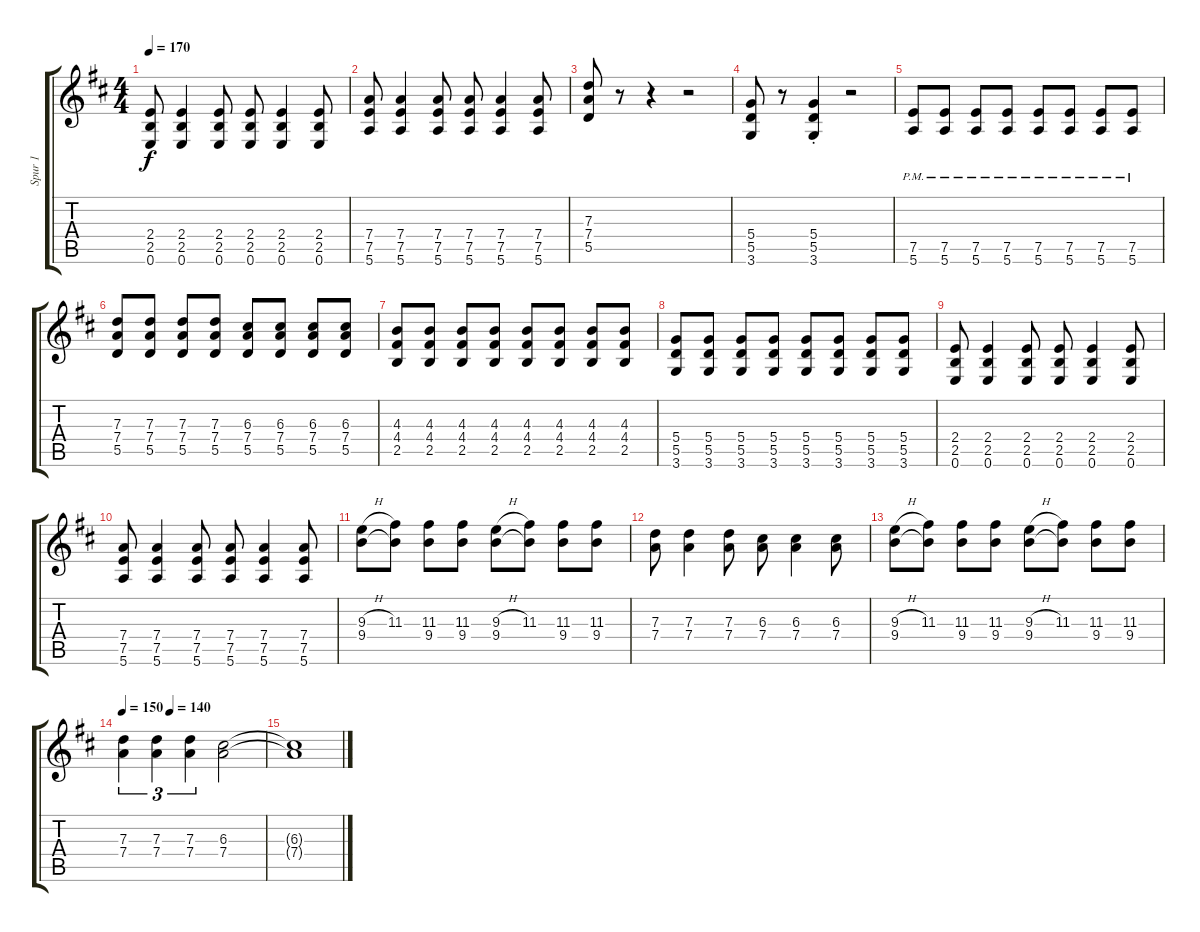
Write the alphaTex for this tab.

\track ("Spur 1" "Spur 1") {instrument distortionguitar}
\staff {score tabs}
\tuning (E4 B3 G3 D3 A2 E2) {hide}
\ts (4 4)
\tempo 170
\clef g2
\ks d
(2.4 2.5 0.6).8{dy f} (2.4 2.5 0.6).4 (2.4 2.5 0.6).8 (2.4 2.5 0.6).8 (2.4 2.5 0.6).4 (2.4 2.5 0.6).8 |
(7.4 7.5 5.6).8 (7.4 7.5 5.6).4 (7.4 7.5 5.6).8 (7.4 7.5 5.6).8 (7.4 7.5 5.6).4 (7.4 7.5 5.6).8 |
(7.3 7.4 5.5).8 r.8 r.4 r.2 |
(5.4 5.5 3.6).8 r.8 (5.4{st} 5.5 3.6).4 r.2 |
(7.5{pm} 5.6{pm}).8 (7.5{pm} 5.6{pm}).8 (7.5{pm} 5.6{pm}).8 (7.5{pm} 5.6{pm}).8 (7.5{pm} 5.6{pm}).8 (7.5{pm} 5.6{pm}).8 (7.5{pm} 5.6{pm}).8 (7.5{pm} 5.6{pm}).8 |
(7.3 7.4 5.5).8 (7.3 7.4 5.5).8 (7.3 7.4 5.5).8 (7.3 7.4 5.5).8 (6.3 7.4 5.5).8 (6.3 7.4 5.5).8 (6.3 7.4 5.5).8 (6.3 7.4 5.5).8 |
(4.3 4.4 2.5).8 (4.3 4.4 2.5).8 (4.3 4.4 2.5).8 (4.3 4.4 2.5).8 (4.3 4.4 2.5).8 (4.3 4.4 2.5).8 (4.3 4.4 2.5).8 (4.3 4.4 2.5).8 |
(5.4 5.5 3.6).8 (5.4 5.5 3.6).8 (5.4 5.5 3.6).8 (5.4 5.5 3.6).8 (5.4 5.5 3.6).8 (5.4 5.5 3.6).8 (5.4 5.5 3.6).8 (5.4 5.5 3.6).8 |
(2.4 2.5 0.6).8 (2.4 2.5 0.6).4 (2.4 2.5 0.6).8 (2.4 2.5 0.6).8 (2.4 2.5 0.6).4 (2.4 2.5 0.6).8 |
(7.4 7.5 5.6).8 (7.4 7.5 5.6).4 (7.4 7.5 5.6).8 (7.4 7.5 5.6).8 (7.4 7.5 5.6).4 (7.4 7.5 5.6).8 |
(9.3{h} 9.4).8 (11.3 9.4{t}).8 (11.3 9.4).8 (11.3 9.4).8 (9.3{h} 9.4).8 (11.3 9.4{t}).8 (11.3 9.4).8 (11.3 9.4).8 |
(7.3 7.4).8 (7.3 7.4).4 (7.3 7.4).8 (6.3 7.4).8 (6.3 7.4).4 (6.3 7.4).8 |
(9.3{h} 9.4).8 (11.3 9.4{t}).8 (11.3 9.4).8 (11.3 9.4).8 (9.3{h} 9.4).8 (11.3 9.4{t}).8 (11.3 9.4).8 (11.3 9.4).8 |
\tempo 150
\tempo (140 0.3333333333333333)
(7.3 7.4).4{tu (3 2)} (7.3 7.4).4{tu (3 2)} (7.3 7.4).4{tu (3 2)} (6.3 7.4).2 |
(6.3{t} 7.4{t}).1
